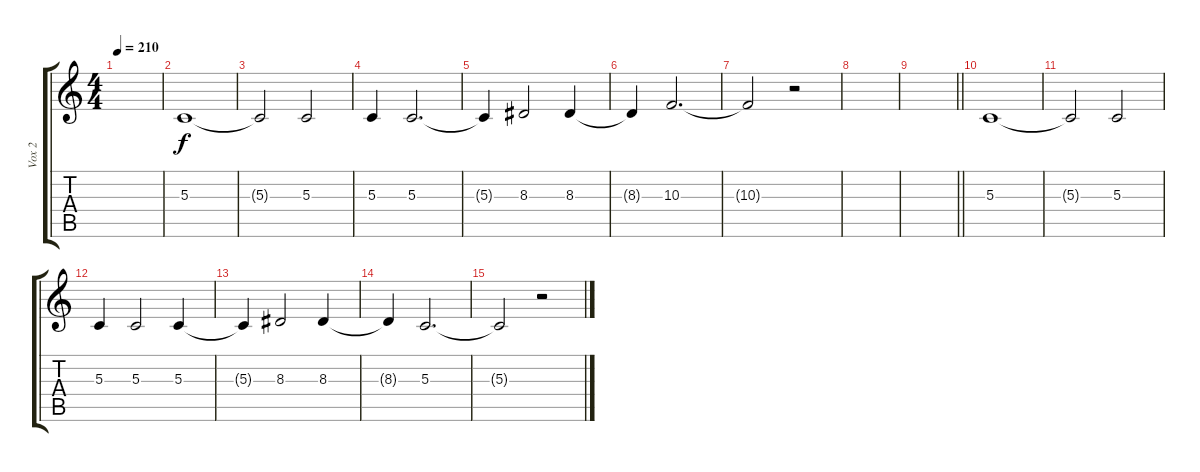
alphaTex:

\track ("Vox 2" "Vox 2") {instrument viola}
\staff {score tabs}
\tuning (E4 B3 G3 D3 A2 E2) {hide}
\ts (4 4)
\tempo 210
\clef g2
\ks c
|
5.3.1 |
5.3{t}.2 5.3.2 |
5.3.4 5.3.2{d} |
5.3{t}.4 8.3.2 8.3.4 |
8.3{t}.4 10.3.2{d} |
10.3{t}.2 r.2 |
|
\barLineRight lightlight
|
\section ("" " ")
5.3.1 |
5.3{t}.2 5.3.2 |
5.3.4 5.3.2 5.3.4 |
5.3{t}.4 8.3.2 8.3.4 |
8.3{t}.4 5.3.2{d} |
5.3{t}.2 r.2
